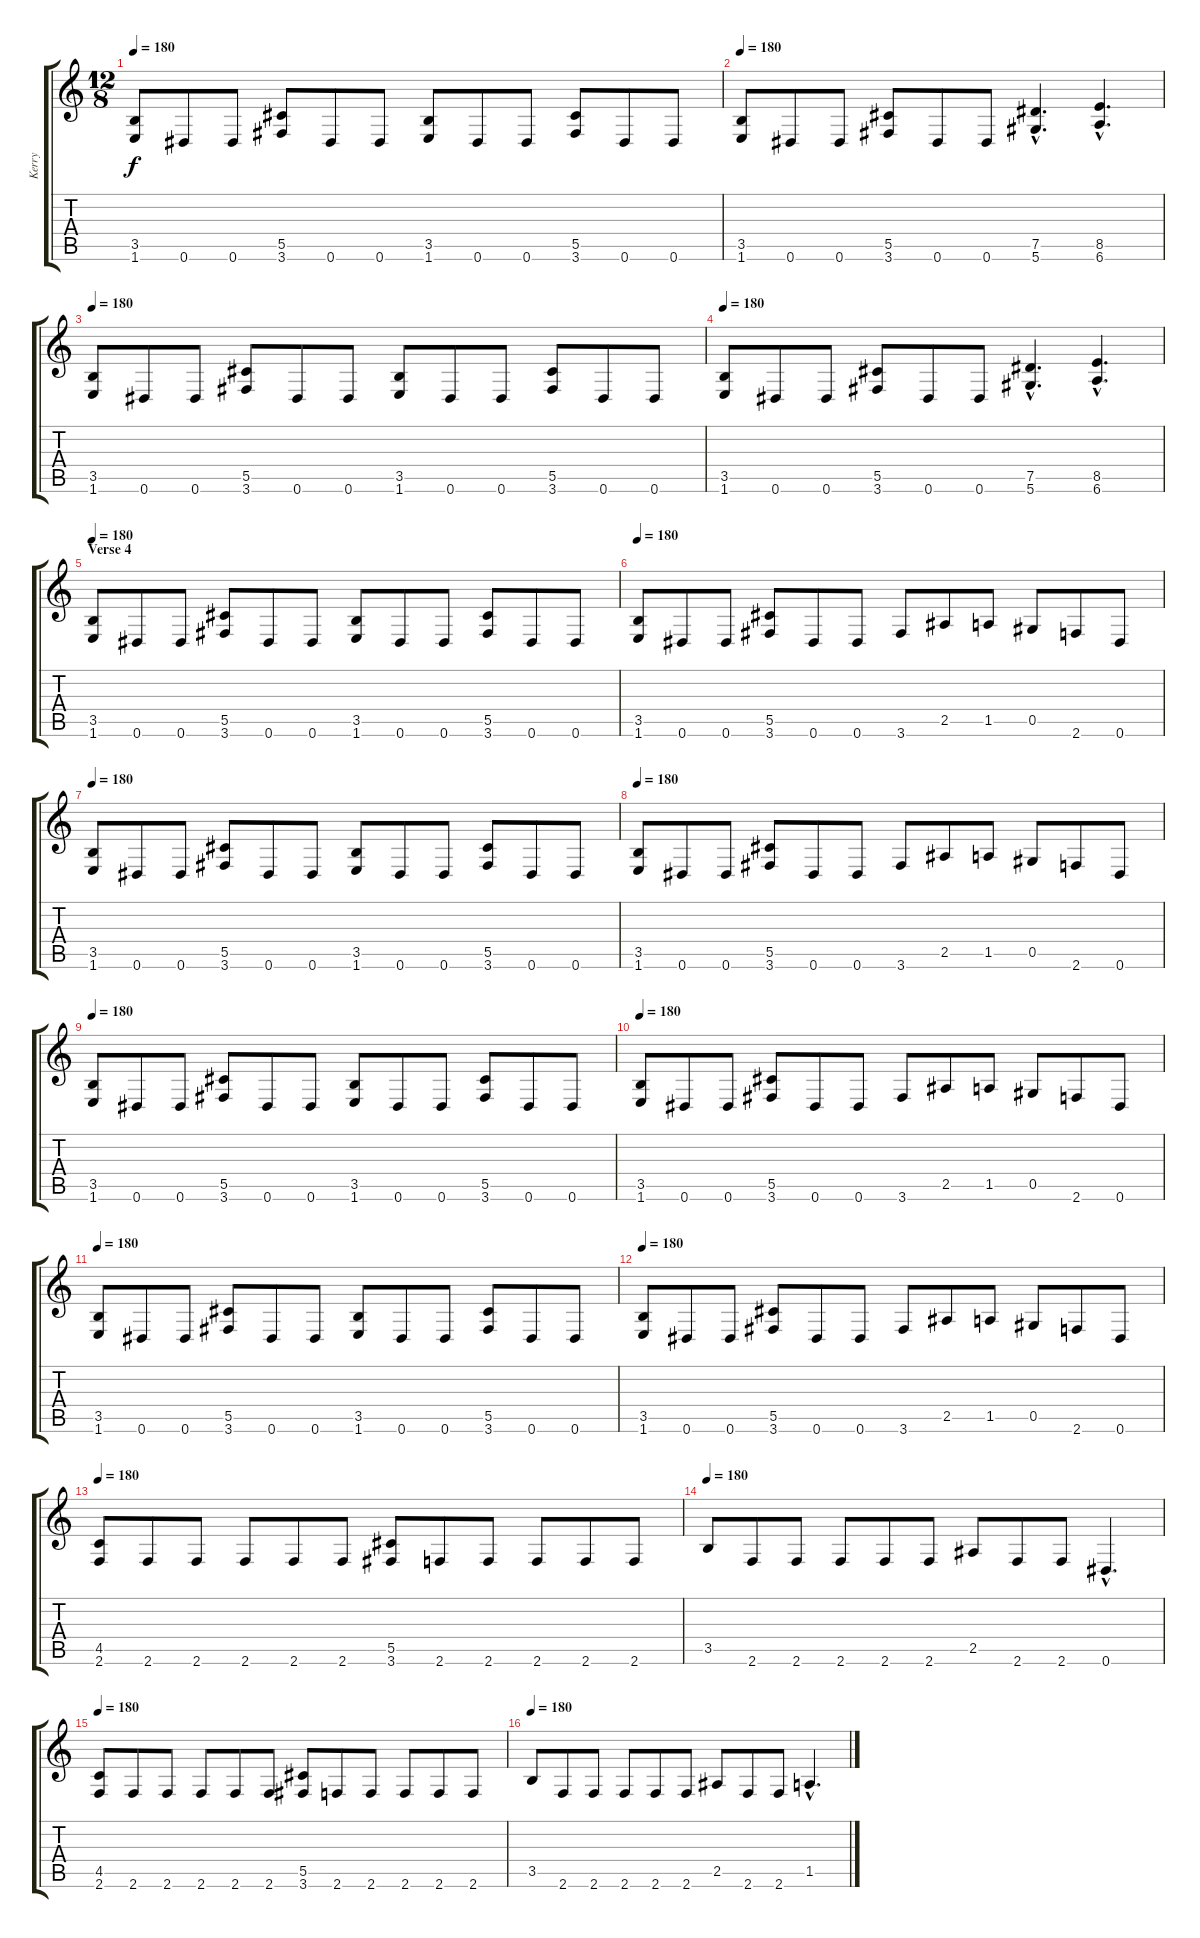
\track ("Kerry" "Kerry") {instrument distortionguitar}
\staff {score tabs}
\tuning (Eb4 Bb3 Gb3 Db3 Ab2 Eb2) {hide}
\ts (12 8)
\tempo 180
\clef g2
\ks c
(3.5 1.6).8{dy f} 0.6.8 0.6.8 (5.5 3.6).8 0.6.8 0.6.8 (3.5 1.6).8 0.6.8 0.6.8 (5.5 3.6).8 0.6.8 0.6.8 |
\tempo 180
(3.5 1.6).8 0.6.8 0.6.8 (5.5 3.6).8 0.6.8 0.6.8 (7.5{hac} 5.6{hac}).4{d} (8.5{hac} 6.6{hac}).4{d} |
\tempo 180
(3.5 1.6).8 0.6.8 0.6.8 (5.5 3.6).8 0.6.8 0.6.8 (3.5 1.6).8 0.6.8 0.6.8 (5.5 3.6).8 0.6.8 0.6.8 |
\tempo 180
(3.5 1.6).8 0.6.8 0.6.8 (5.5 3.6).8 0.6.8 0.6.8 (7.5{hac} 5.6{hac}).4{d} (8.5{hac} 6.6{hac}).4{d} |
\section ("" "Verse 4")
\tempo 180
(3.5 1.6).8 0.6.8 0.6.8 (5.5 3.6).8 0.6.8 0.6.8 (3.5 1.6).8 0.6.8 0.6.8 (5.5 3.6).8 0.6.8 0.6.8 |
\tempo 180
(3.5 1.6).8 0.6.8 0.6.8 (5.5 3.6).8 0.6.8 0.6.8 3.6.8 2.5.8 1.5.8 0.5.8 2.6.8 0.6.8 |
\tempo 180
(3.5 1.6).8 0.6.8 0.6.8 (5.5 3.6).8 0.6.8 0.6.8 (3.5 1.6).8 0.6.8 0.6.8 (5.5 3.6).8 0.6.8 0.6.8 |
\tempo 180
(3.5 1.6).8 0.6.8 0.6.8 (5.5 3.6).8 0.6.8 0.6.8 3.6.8 2.5.8 1.5.8 0.5.8 2.6.8 0.6.8 |
\tempo 180
(3.5 1.6).8 0.6.8 0.6.8 (5.5 3.6).8 0.6.8 0.6.8 (3.5 1.6).8 0.6.8 0.6.8 (5.5 3.6).8 0.6.8 0.6.8 |
\tempo 180
(3.5 1.6).8 0.6.8 0.6.8 (5.5 3.6).8 0.6.8 0.6.8 3.6.8 2.5.8 1.5.8 0.5.8 2.6.8 0.6.8 |
\tempo 180
(3.5 1.6).8 0.6.8 0.6.8 (5.5 3.6).8 0.6.8 0.6.8 (3.5 1.6).8 0.6.8 0.6.8 (5.5 3.6).8 0.6.8 0.6.8 |
\tempo 180
(3.5 1.6).8 0.6.8 0.6.8 (5.5 3.6).8 0.6.8 0.6.8 3.6.8 2.5.8 1.5.8 0.5.8 2.6.8 0.6.8 |
\tempo 180
(4.5 2.6).8 2.6.8 2.6.8 2.6.8 2.6.8 2.6.8 (5.5 3.6).8 2.6.8 2.6.8 2.6.8 2.6.8 2.6.8 |
\tempo 180
3.5.8 2.6.8 2.6.8 2.6.8 2.6.8 2.6.8 2.5.8 2.6.8 2.6.8 0.6{hac}.4{d} |
\tempo 180
(4.5 2.6).8 2.6.8 2.6.8 2.6.8 2.6.8 2.6.8 (5.5 3.6).8 2.6.8 2.6.8 2.6.8 2.6.8 2.6.8 |
\tempo 180
3.5.8 2.6.8 2.6.8 2.6.8 2.6.8 2.6.8 2.5.8 2.6.8 2.6.8 1.5{hac}.4{d}
